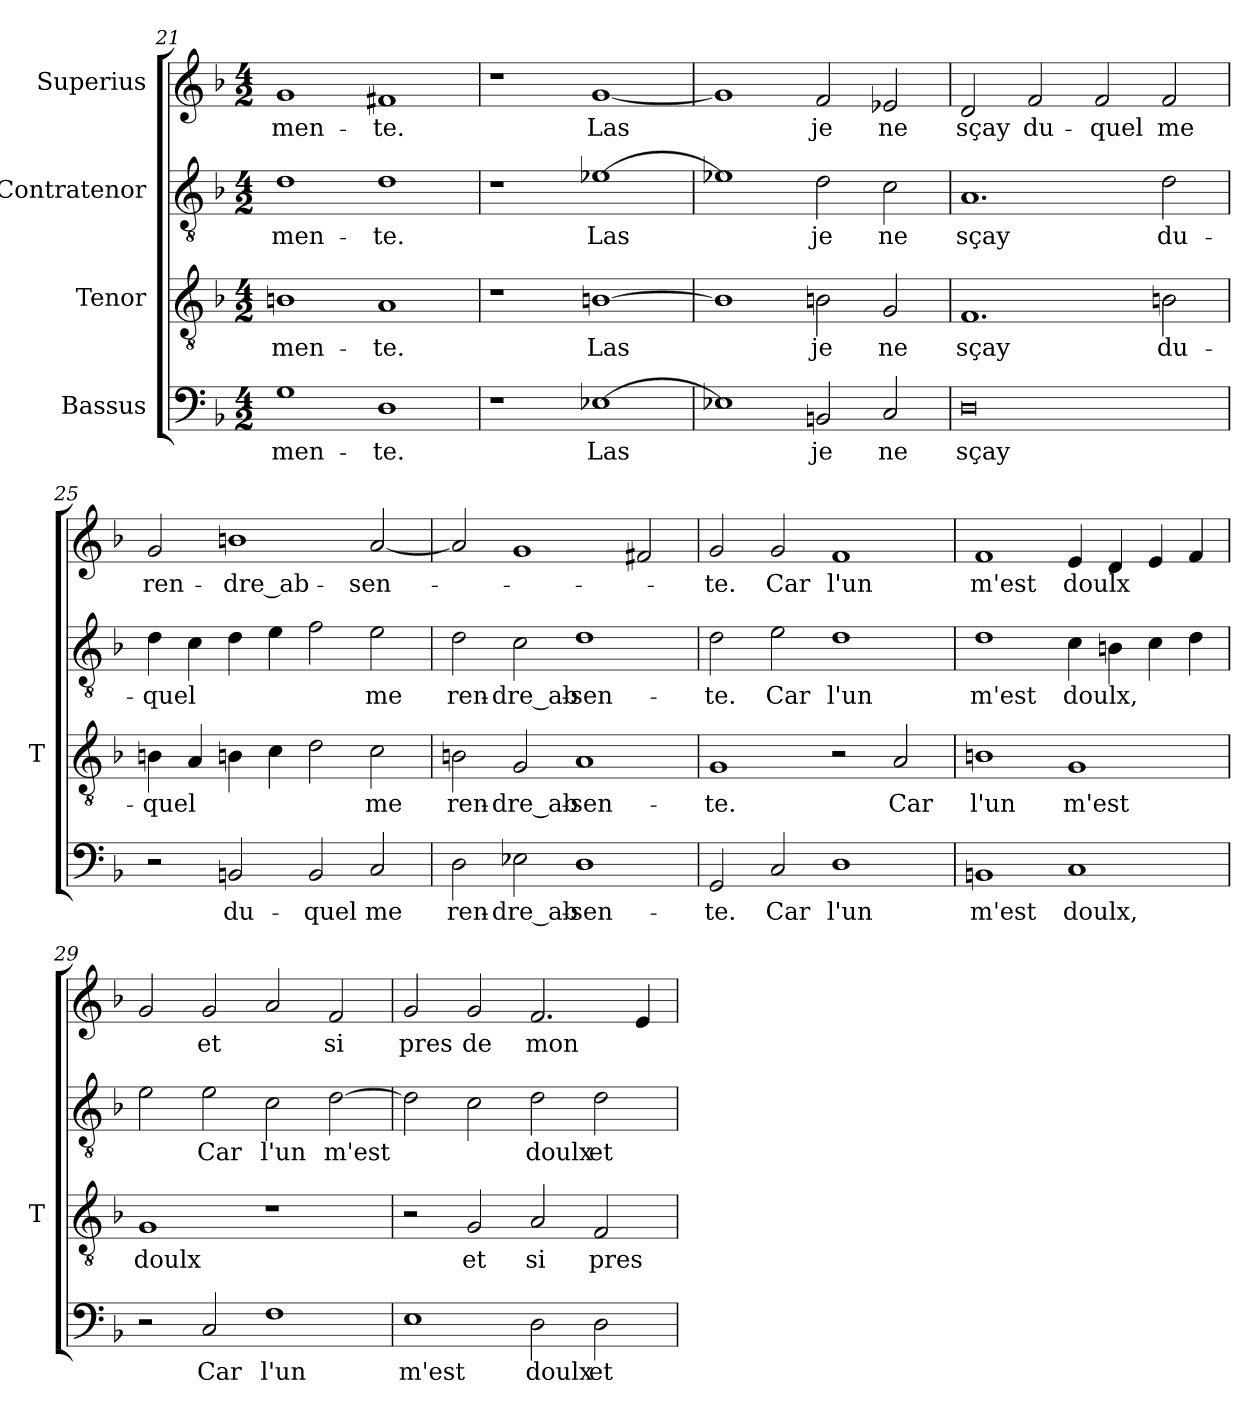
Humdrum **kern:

**kern	**text	**kern	**text	**kern	**text	**kern	**text
*part4	*part4	*part3	*part3	*part2	*part2	*part1	*part1
*staff4	*staff4	*staff3	*staff3	*staff2	*staff2	*staff1	*staff1
*I"Bassus	*	*I"Tenor	*	*I"Contratenor	*	*I"Superius	*
*	*	*I'T	*	*	*	*	*
*clefF4	*	*clefGv2	*	*clefGv2	*	*clefG2	*
*k[b-]	*	*k[b-]	*	*k[b-]	*	*k[b-]	*
*M4/2	*	*M4/2	*	*M4/2	*	*M4/2	*
=21	=21	=21	=21	=21	=21	=21	=21
1G	men-	1Bn	men-	1d	men-	1g	men-
1D	-te.	1A	-te.	1d	-te.	1f#X	-te.
=22	=22	=22	=22	=22	=22	=22	=22
1r	.	1r	.	1r	.	1r	.
[1E-X	-Las	[1Bn	-Las	[1e-X	-Las	[1g	-Las
=23	=23	=23	=23	=23	=23	=23	=23
1E-X]	.	1B]	.	1e-X]	.	1g]	.
2BB	-je	2Bn	-je	2d	-je	2f	-je
2C	-ne	2G	-ne	2c	-ne	2e-X	-ne
=24	=24	=24	=24	=24	=24	=24	=24
0D	-sçay	1.F	-sçay	1.A	-sçay	2d	-sçay
.	.	.	.	.	.	2f	du-
.	.	.	.	.	.	2f	-quel
.	.	2Bn	du-	2d	du-	2f	-me
=25	=25	=25	=25	=25	=25	=25	=25
2r	.	4Bn	-quel	4d	-quel	2g	ren-
.	.	4A	.	4c	.	.	.
2BB	du-	4Bn	.	4d	.	1b	dre_ab-
.	.	4c	.	4e	.	.	.
2BB	-quel	2d	.	2f	.	.	.
2C	-me	2c	-me	2e	-me	[2a	sen-
=26	=26	=26	=26	=26	=26	=26	=26
2D	ren-	2Bn	ren-	2d	ren-	2a]	.
2E-X	dre_ab-	2G	dre_ab-	2c	dre_ab-	1g	.
1D	sen-	1A	sen-	1d	sen-	.	.
.	.	.	.	.	.	2f#X	.
=27	=27	=27	=27	=27	=27	=27	=27
2GG	-te.	1G	-te.	2d	-te.	2g	-te.
2C	-Car	.	.	2e	-Car	2g	-Car
1D	-l'un	2r	.	1d	-l'un	1f	-l'un
.	.	2A	-Car	.	.	.	.
=28	=28	=28	=28	=28	=28	=28	=28
1BB	-m'est	1Bn	-l'un	1d	-m'est	1f	-m'est
1C	-doulx,	1G	-m'est	4c	-doulx,	4e	-doulx
.	.	.	.	4B	.	4d	.
.	.	.	.	4c	.	4e	.
.	.	.	.	4d	.	4f	.
=29	=29	=29	=29	=29	=29	=29	=29
2r	.	1G	-doulx	2e	.	2g	.
2C	-Car	.	.	2e	-Car	2g	-et
1F	-l'un	1r	.	2c	-l'un	2a	.
.	.	.	.	[2d	-m'est	2f	-si
=30	=30	=30	=30	=30	=30	=30	=30
1E	-m'est	2r	.	2d]	.	2g	-pres
.	.	2G	-et	2c	.	2g	-de
2D	-doulx	2A	-si	2d	-doulx	2.f	-mon
2D	-et	2F	-pres	2d	-et	.	.
.	.	.	.	.	.	4e	.
=	=	=	=	=	=	=	=
*-	*-	*-	*-	*-	*-	*-	*-
